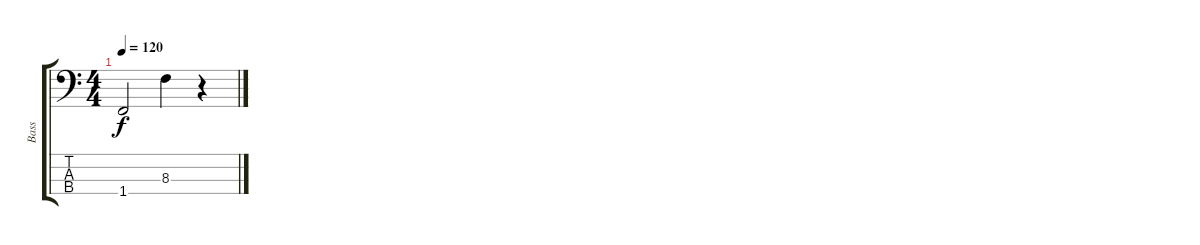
\track ("Bass" "Bass") {instrument electricbassfinger}
\staff {score tabs}
\tuning (G2 D2 A1 E1) {hide}
\ts (4 4)
\tempo 120
\clef f4
\ks c
1.4{t}.2{dy f} 8.3.4 r.4
